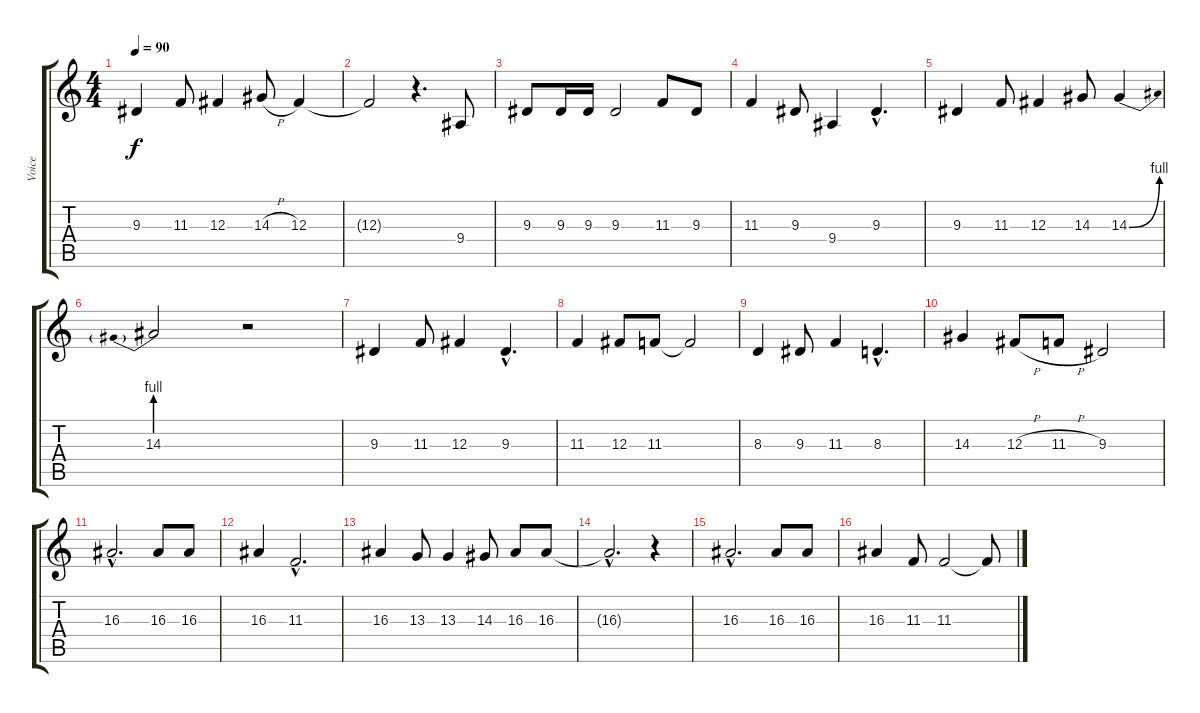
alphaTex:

\track ("Voice" "Voice") {instrument oboe}
\staff {score tabs}
\tuning (Eb4 Bb3 Gb3 Db3 Ab2 Eb2) {hide}
\ts (4 4)
\tempo 90
\clef g2
\ks c
9.3.4{dy f} 11.3.8 12.3.4 14.3{h}.8 12.3.4 |
12.3{t}.2 r.4{d} 9.4.8 |
9.3.8 9.3.16 9.3.16 9.3.2 11.3.8 9.3.8 |
11.3.4 9.3.8 9.4.4 9.3{hac}.4{d} |
9.3.4 11.3.8 12.3.4 14.3.8 14.3{be (bend 0 0 60 4)}.4 |
14.3{be (prebend 0 4 60 4)}.2 r.2 |
9.3.4 11.3.8 12.3.4 9.3{hac}.4{d} |
11.3.4 12.3.8 11.3.8 11.3{t}.2 |
8.3.4 9.3.8 11.3.4 8.3{hac}.4{d} |
14.3.4 12.3{h}.8 11.3{h}.8 9.3.2 |
16.3{hac}.2{d} 16.3.8 16.3.8 |
16.3.4 11.3{hac}.2{d} |
16.3.4 13.3.8 13.3.4 14.3.8 16.3.8 16.3.8 |
16.3{hac t}.2{d} r.4 |
16.3{hac}.2{d} 16.3.8 16.3.8 |
16.3.4 11.3.8 11.3.2 11.3{t}.8
